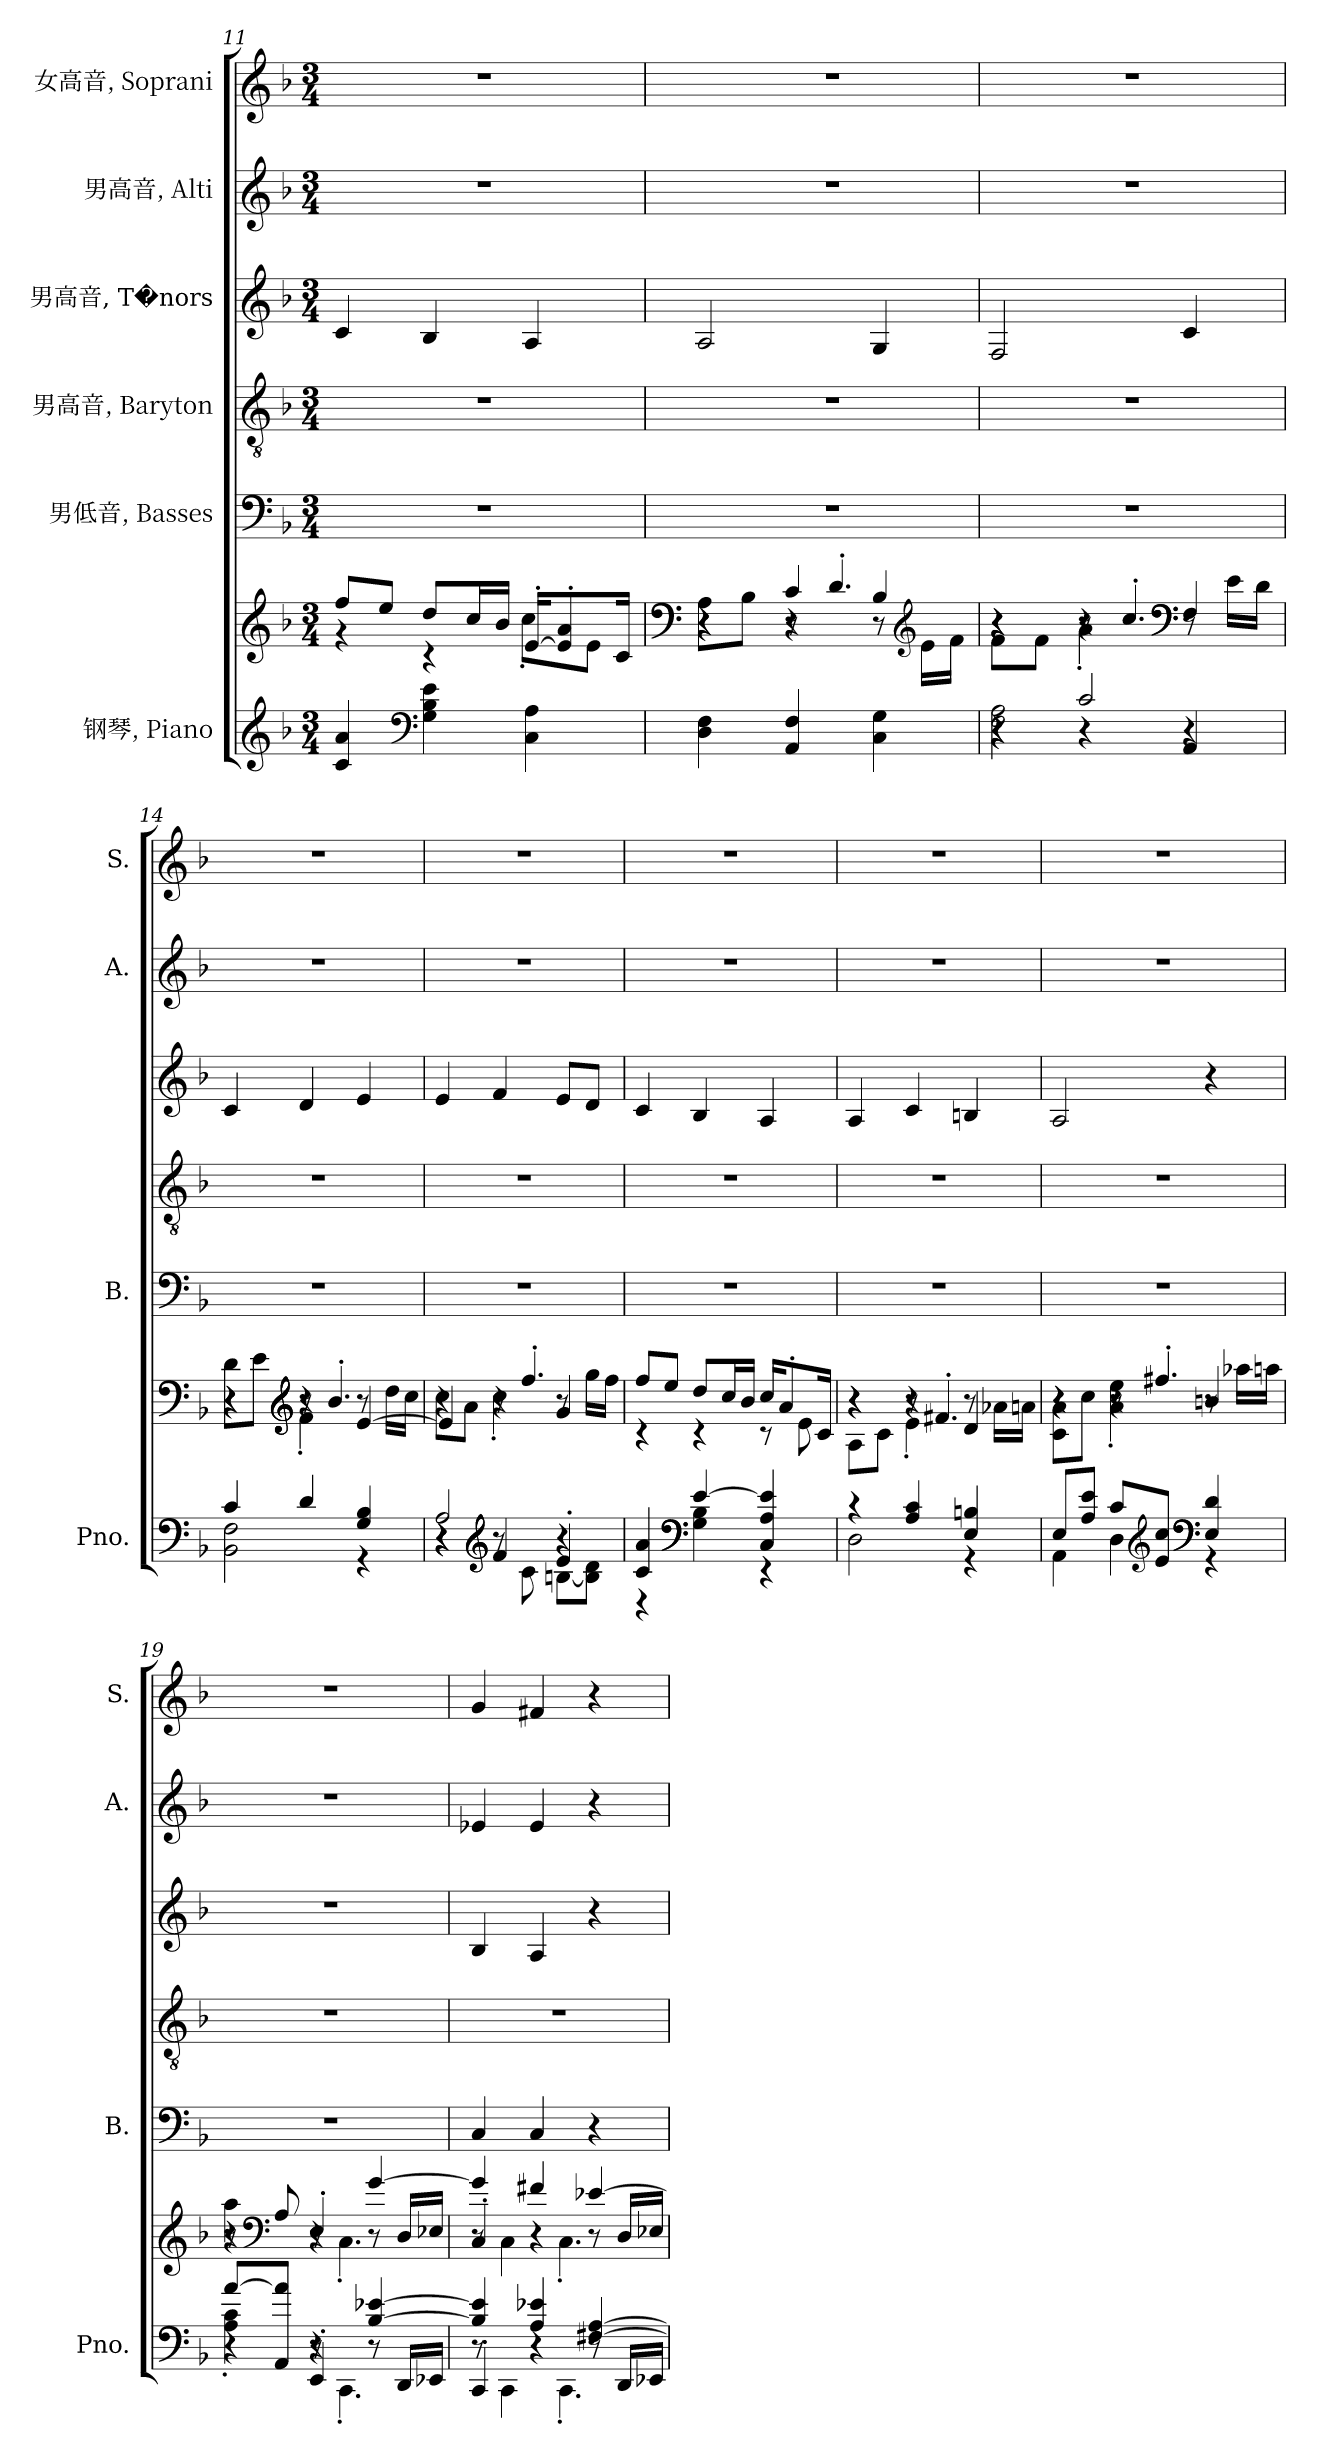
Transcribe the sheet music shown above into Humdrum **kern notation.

**kern	**kern	**kern	**kern	**kern	**kern	**kern
*part6	*part6	*part5	*part4	*part3	*part2	*part1
*staff7	*staff6	*staff5	*staff4	*staff3	*staff2	*staff1
*I"钢琴, Piano	*	*I"男低音, Basses	*I"男高音, Baryton	*I"男高音, T�nors	*I"男高音, Alti	*I"女高音, Soprani
*I'Pno.	*	*I'B.	*	*	*I'A.	*I'S.
*clefG2	*clefG2	*clefF4	*clefGv2	*clefG2	*clefG2	*clefG2
*k[b-]	*k[b-]	*k[b-]	*k[b-]	*k[b-]	*k[b-]	*k[b-]
*M3/4	*M3/4	*M3/4	*M3/4	*M3/4	*M3/4	*M3/4
=11	=11	=11	=11	=11	=11	=11
*	*^	*	*	*	*	*
4c/ 4a/	8ff/L	4r	2.r	2.r	4c/	2.r	2.r
.	8ee/J	.	.	.	.	.	.
*clefF4	*	*	*	*	*	*	*
4G\ 4B-\ 4e\	8dd/L	4r	.	.	4B-/	.	.
.	16cc/L	.	.	.	.	.	.
.	16b-/JJ	.	.	.	.	.	.
4C\ 4A\	[16e'/KL	8cc'\L	.	.	4A/	.	.
.	8e/]' 8a/'	.	.	.	.	.	.
.	.	8e\J	.	.	.	.	.
.	16c/Jk	.	.	.	.	.	.
*	*v	*v	*	*	*	*	*
=12	=12	=12	=12	=12	=12	=12
*	*clefF4	*	*	*	*	*
*	*^	*	*	*	*	*
*	*	*^	*	*	*	*	*
4D\ 4F\	4r	8A\L	4r	2.r	2.r	2A/	2.r	2.r
.	.	8B-\J	.	.	.	.	.	.
4AA/ 4F/	8r	4r	4c/	.	.	.	.	.
.	4.d'/	.	.	.	.	.	.	.
4C\ 4G\	.	8r	4B-/	.	.	4G/	.	.
*	*clefG2	*	*	*	*	*	*	*
.	.	16e\LL	.	.	.	.	.	.
.	.	16f\JJ	.	.	.	.	.	.
!!LO:PB:g=z
=13	=13	=13	=13	=13	=13	=13	=13	=13
*^	*	*	*	*	*	*	*	*
*	*^	*	*	*	*	*	*	*	*
4r	2F\ 2A\	4r	4r	8f\L	4r	2.r	2.r	2F/	2.r	2.r
.	.	.	.	8f\J	.	.	.	.	.	.
2c/	.	4r	8r	4a'\	4r	.	.	.	.	.
.	.	.	4.cc'/	.	.	.	.	.	.	.
*	*	*	*clefF4	*	*	*	*	*	*	*
.	4r	4AA/	.	8r	4F/	.	.	4c/	.	.
.	.	.	.	16e\LL	.	.	.	.	.	.
.	.	.	.	16d\JJ	.	.	.	.	.	.
*	*v	*v	*	*	*	*	*	*	*	*
=14	=14	=14	=14	=14	=14	=14	=14	=14	=14
4c/	2BB-\ 2F\	4r	8d\L	4r	2.r	2.r	4c/	2.r	2.r
.	.	.	8e\J	.	.	.	.	.	.
*	*	*clefG2	*	*	*	*	*	*	*
4d/	.	8r	4f'\	4r	.	.	4d/	.	.
.	.	4.b-'/	.	.	.	.	.	.	.
4G/ 4B-/	4r	.	8r	[4e/	.	.	4e/	.	.
.	.	.	16dd\LL	.	.	.	.	.	.
.	.	.	16cc\JJ	.	.	.	.	.	.
=15	=15	=15	=15	=15	=15	=15	=15	=15	=15
*	*^	*	*	*	*	*	*	*	*
4r	4r	2A/	4r	8cc\L	4e/]	2.r	2.r	4e/	2.r	2.r
.	.	.	.	8a\J	.	.	.	.	.	.
*clefG2	*	*	*	*	*	*	*	*	*	*
4f/	8r	.	8r	4cc'\	4r	.	.	4f/	.	.
.	8c\	.	4.ff'/	.	.	.	.	.	.	.
4e'/	[8Bn\L	4r	.	8r	4g/	.	.	8e/L	.	.
.	8B\] 8d\J	.	.	16gg\LL	.	.	.	8d/J	.	.
.	.	.	.	16ff\JJ	.	.	.	.	.	.
*	*v	*v	*	*	*	*	*	*	*	*
*	*	*	*v	*v	*	*	*	*	*
=16	=16	=16	=16	=16	=16	=16	=16	=16
4c/ 4a/	4r	8ff/L	4r	2.r	2.r	4c/	2.r	2.r
.	.	8ee/J	.	.	.	.	.	.
*clefF4	*	*	*	*	*	*	*	*
[4e/	4G\ 4B-\	8dd/L	4r	.	.	4B-/	.	.
.	.	16cc/L	.	.	.	.	.	.
.	.	16b-/JJ	.	.	.	.	.	.
4C/ 4A/ 4e/]	4r	16cc/KL	8r	.	.	4A/	.	.
.	.	8a'/	.	.	.	.	.	.
.	.	.	8e\	.	.	.	.	.
.	.	16c/Jk	.	.	.	.	.	.
!!LO:PB:g=z
=17	=17	=17	=17	=17	=17	=17	=17	=17
*	*	*	*^	*	*	*	*	*
4r	2D\	4r	8A\L	4r	2.r	2.r	4A/	2.r	2.r
.	.	.	8c\J	.	.	.	.	.	.
4A/ 4c/	.	8r	4e'\	4r	.	.	4c/	.	.
.	.	4.f#X'/	.	.	.	.	.	.	.
4E/ 4Bn/	4r	.	8r	4d/	.	.	4Bn/	.	.
.	.	.	16a-X\LL	.	.	.	.	.	.
.	.	.	16an\JJ	.	.	.	.	.	.
=18	=18	=18	=18	=18	=18	=18	=18	=18	=18
8E/L	4AA\	4r	8c\ 8a\L	4r	2.r	2.r	2A/	2.r	2.r
8A/ 8e/J	.	.	8cc\J	.	.	.	.	.	.
8c/L	4D\	8r	4a\' 4ee\'	4r	.	.	.	.	.
*clefG2	*	*	*	*	*	*	*	*	*
8e/ 8cc/J	.	4.ff#X'/	.	.	.	.	.	.	.
*clefF4	*	*	*	*	*	*	*	*	*
4E/ 4d/	4r	.	8r	4bn/	.	.	4r	.	.
.	.	.	16aa-X\LL	.	.	.	.	.	.
.	.	.	16aan\JJ	.	.	.	.	.	.
=19	=19	=19	=19	=19	=19	=19	=19	=19	=19
*	*^	*	*	*	*	*	*	*	*
4r	4A\' 4c\'	[8a/L	4r	4aa\	8r	2.r	2.r	2.r	2.r	2.r
*	*	*	*clefF4	*	*	*	*	*	*	*
.	.	8AA/ 8a/]J	.	.	8A/	.	.	.	.	.
4r	8r	4EE'/	4r	8r	4E'/	.	.	.	.	.
.	4.CC'\	.	.	4.C'\	.	.	.	.	.	.
[4B-/ [4e-X/	.	8r	[4g/	.	8r	.	.	.	.	.
.	.	16DD/LL	.	.	16D/LL	.	.	.	.	.
.	.	16EE-X/JJ	.	.	16E-X/JJ	.	.	.	.	.
!!LO:PB:g=z
=20	=20	=20	=20	=20	=20	=20	=20	=20	=20	=20
4B-/] 4e-/]	8r	4CC'/	4g/]	8r	4C'/	4C/	2.r	4B-/	4e-X/	4g/
.	4CC\	.	.	4C\	.	.	.	.	.	.
4A/ 4e-X/	.	4r	4f#X/	.	4r	4C/	.	4A/	4e-/	4f#X/
.	4.CC'\	.	.	4.C'\	.	.	.	.	.	.
[4F#X/ [4A/	.	8r	[4e-X/	.	8r	4r	.	4r	4r	4r
.	.	16DD/LL	.	.	16D/LL	.	.	.	.	.
.	.	16EE-X/JJ	.	.	16E-X/JJ	.	.	.	.	.
*v	*v	*v	*	*	*	*	*	*	*	*
*	*v	*v	*v	*	*	*	*	*
=	=	=	=	=	=	=
*-	*-	*-	*-	*-	*-	*-
